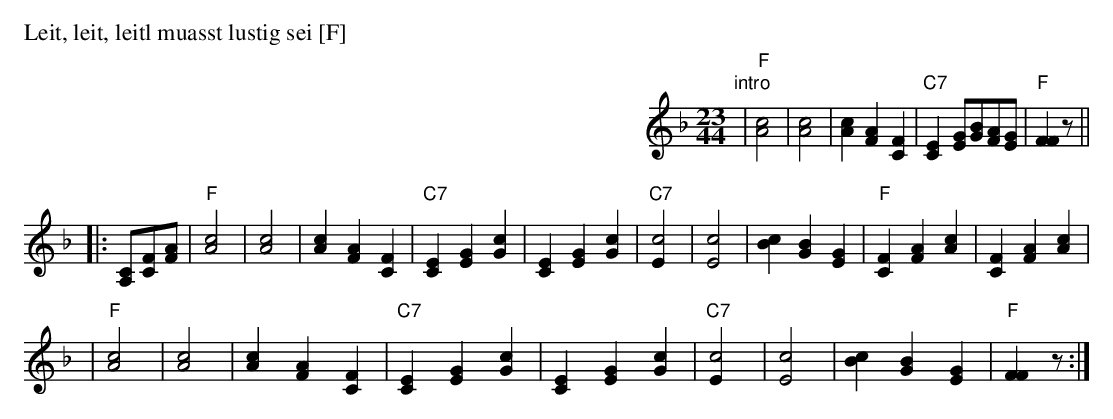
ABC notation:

X:1
P: Leit, leit, leitl muasst lustig sei [F]
M: 23/44
L: 1/8
K: F
"intro"|"F"[c4A4] | [c4A4] | [c2A2] [A2F2] [F2C2] | "C7"[E2C2] [GE][BG][AF][GE] | "F"[F2F2] z ||
|: [CA,][FC][AF] \
| "F"[c4A4] | [c4A4] | [c2A2] [A2F2] [F2C2] \
|"C7"[E2C2] [G2E2] [c2G2] | [E2C2] [G2E2] [c2G2] \
|"C7"[c4E2] | [c4E4] | [c2B2] [B2G2] [G2E2] \
| "F"[F2C2] [A2F2] [c2A2] | [F2C2] [A2F2] [c2A2] |
| "F"[c4A4] | [c4A4] | [c2A2] [A2F2] [F2C2] \
|"C7"[E2C2] [G2E2] [c2G2] | [E2C2] [G2E2] [c2G2] \
|"C7"[c4E2] | [c4E4] | [c2B2] [B2G2] [G2E2] \
| "F"[F2F2] z :|
